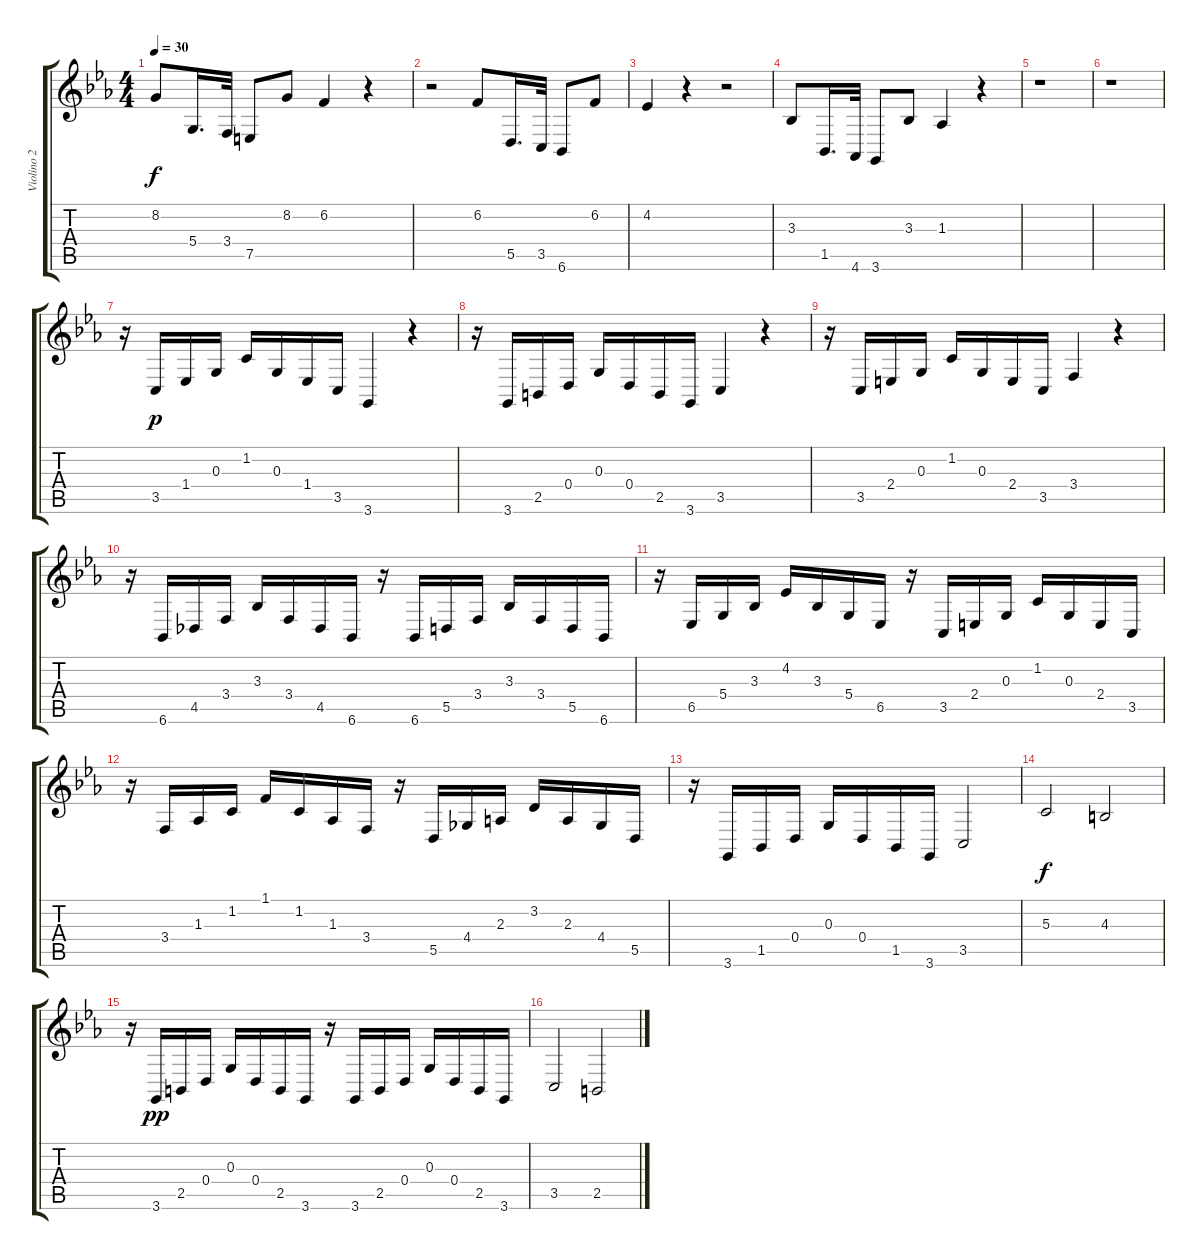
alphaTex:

\track ("Violino 2" "Violino 2") {instrument violin}
\staff {score tabs}
\tuning (E4 B3 G3 D3 A2 E2) {hide}
\ts (4 4)
\tempo 30
\clef g2
\ks eb
8.2.8{dy f instrument violin} 5.4.16{d} 3.4.32 7.5.8 8.2.8 6.2.4 r.4 |
r.2 6.2.8 5.5.16{d} 3.5.32 6.6.8 6.2.8 |
4.2.4 r.4 r.2 |
3.3.8 1.5.16{d} 4.6.32 3.6.8 3.3.8 1.3.4 r.4 |
r.1 |
r.1 |
r.16 3.5.16{dy p} 1.4.16 0.3.16 1.2.16 0.3.16 1.4.16 3.5.16 3.6.4 r.4 |
r.16 3.6.16 2.5.16 0.4.16 0.3.16 0.4.16 2.5.16 3.6.16 3.5.4 r.4 |
r.16 3.5.16 2.4.16 0.3.16 1.2.16 0.3.16 2.4.16 3.5.16 3.4.4 r.4 |
r.16 6.6.16 4.5.16 3.4.16 3.3.16 3.4.16 4.5.16 6.6.16 r.16 6.6.16 5.5.16 3.4.16 3.3.16 3.4.16 5.5.16 6.6.16 |
r.16 6.5.16 5.4.16 3.3.16 4.2.16 3.3.16 5.4.16 6.5.16 r.16 3.5.16 2.4.16 0.3.16 1.2.16 0.3.16 2.4.16 3.5.16 |
r.16 3.4.16 1.3.16 1.2.16 1.1.16 1.2.16 1.3.16 3.4.16 r.16 5.5.16 4.4.16 2.3.16 3.2.16 2.3.16 4.4.16 5.5.16 |
r.16 3.6.16 1.5.16 0.4.16 0.3.16 0.4.16 1.5.16 3.6.16 3.5.2 |
5.3.2{dy f} 4.3.2 |
r.16 3.6.16{dy pp} 2.5.16 0.4.16 0.3.16 0.4.16 2.5.16 3.6.16 r.16 3.6.16 2.5.16 0.4.16 0.3.16 0.4.16 2.5.16 3.6.16 |
3.5.2 2.5.2
